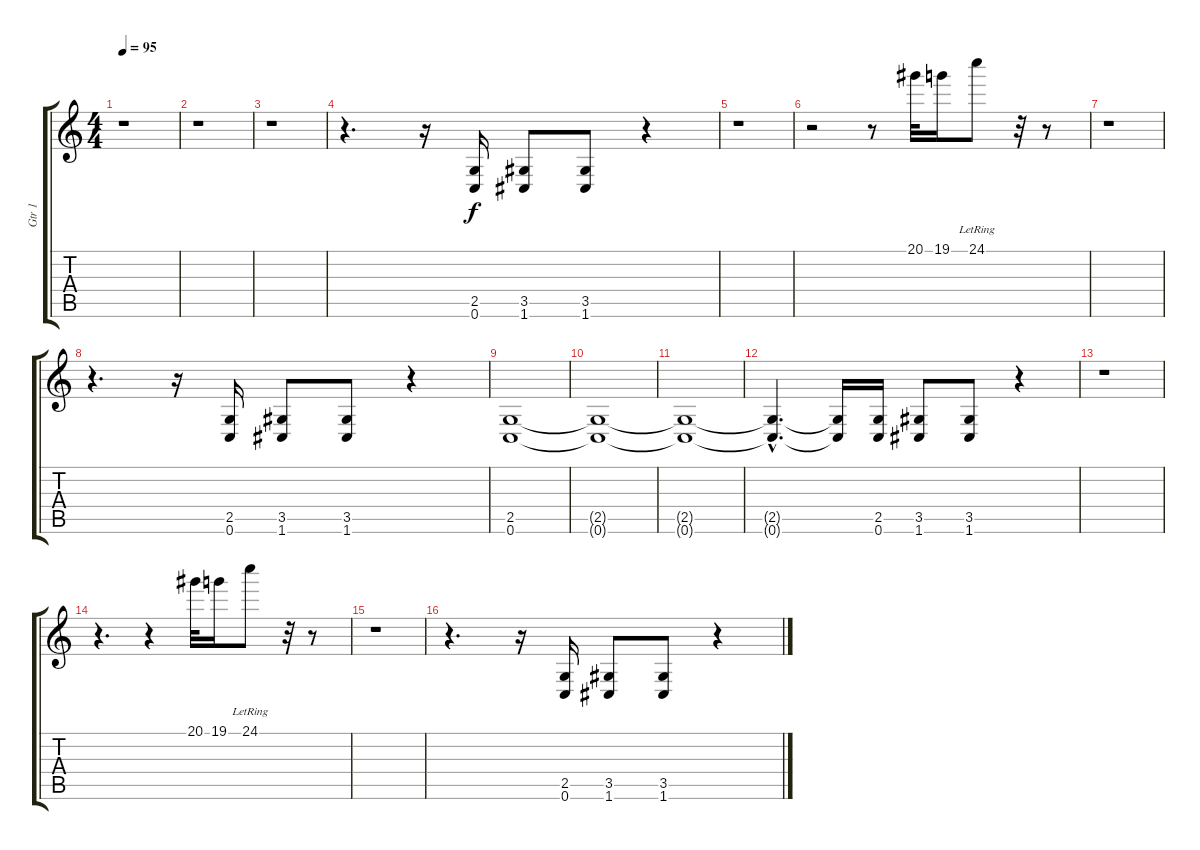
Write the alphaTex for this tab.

\track ("Gtr 1" "Gtr 1") {instrument distortionguitar}
\staff {score tabs}
\tuning (C4 G3 Eb3 Bb2 F2 C2) {hide}
\ts (4 4)
\tempo 95
\clef g2
\ks c
r.1{dy f instrument distortionguitar} |
r.1 |
r.1 |
r.4{d} r.16 (2.5 0.6).16 (3.5 1.6).8 (3.5 1.6).8 r.4 |
r.1 |
r.2 r.8 20.1.32{instrument acousticgrandpiano} 19.1.16{instrument acousticgrandpiano} 24.1{lr}.8{instrument acousticgrandpiano} r.32{instrument distortionguitar} r.8 |
r.1 |
r.4{d} r.16 (2.5 0.6).16 (3.5 1.6).8 (3.5 1.6).8 r.4 |
(2.5 0.6).1 |
(2.5{t} 0.6{t}).1 |
(2.5{t} 0.6{t}).1 |
(2.5{hac t} 0.6{hac t}).4{d} (2.5{t} 0.6{t}).16 (2.5 0.6).16 (3.5 1.6).8 (3.5 1.6).8 r.4 |
r.1 |
r.4{d} r.4 20.1.32{instrument acousticgrandpiano} 19.1.16{instrument acousticgrandpiano} 24.1{lr}.8{instrument acousticgrandpiano} r.32{instrument distortionguitar} r.8 |
r.1 |
r.4{d} r.16 (2.5 0.6).16 (3.5 1.6).8 (3.5 1.6).8 r.4
